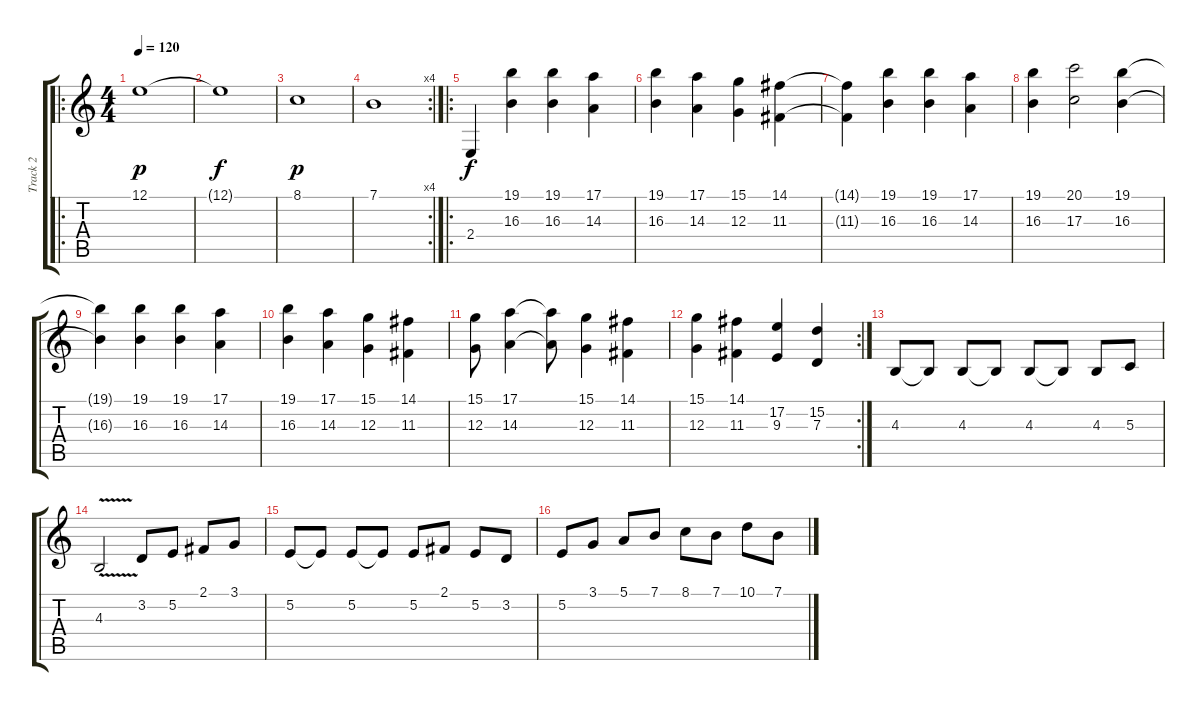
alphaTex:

\track ("Track 2" "Track 2") {instrument violin}
\staff {score tabs}
\tuning (E4 B3 G3 D3 A2 E2) {hide}
\ro
\ts (4 4)
\tempo 120
\clef g2
\ks c
12.1.1{dy p} |
12.1{t}.1{dy f} |
8.1.1{dy p} |
\rc 4
7.1.1 |
\ro
2.4.4{dy f} (19.1 16.3).4 (19.1 16.3).4 (17.1 14.3).4 |
(19.1 16.3).4 (17.1 14.3).4 (15.1 12.3).4 (14.1 11.3).4 |
(14.1{t} 11.3{t}).4 (19.1 16.3).4 (19.1 16.3).4 (17.1 14.3).4 |
(19.1 16.3).4 (20.1 17.3).2 (19.1 16.3).4 |
(19.1{t} 16.3{t}).4 (19.1 16.3).4 (19.1 16.3).4 (17.1 14.3).4 |
(19.1 16.3).4 (17.1 14.3).4 (15.1 12.3).4 (14.1 11.3).4 |
(15.1 12.3).8 (17.1 14.3).4 (17.1{t} 14.3{t}).8 (15.1 12.3).4 (14.1 11.3).4 |
\rc 2
(15.1 12.3).4 (14.1 11.3).4 (17.2 9.3).4 (15.2 7.3).4 |
4.3.8{instrument violin} 4.3{t}.8 4.3.8 4.3{t}.8 4.3.8 4.3{t}.8 4.3.8 5.3.8 |
4.3{v}.2 3.2.8 5.2.8 2.1.8 3.1.8 |
5.2.8 5.2{t}.8 5.2.8 5.2{t}.8 5.2.8 2.1.8 5.2.8 3.2.8 |
5.2.8 3.1.8 5.1.8 7.1.8 8.1.8 7.1.8 10.1.8 7.1.8
